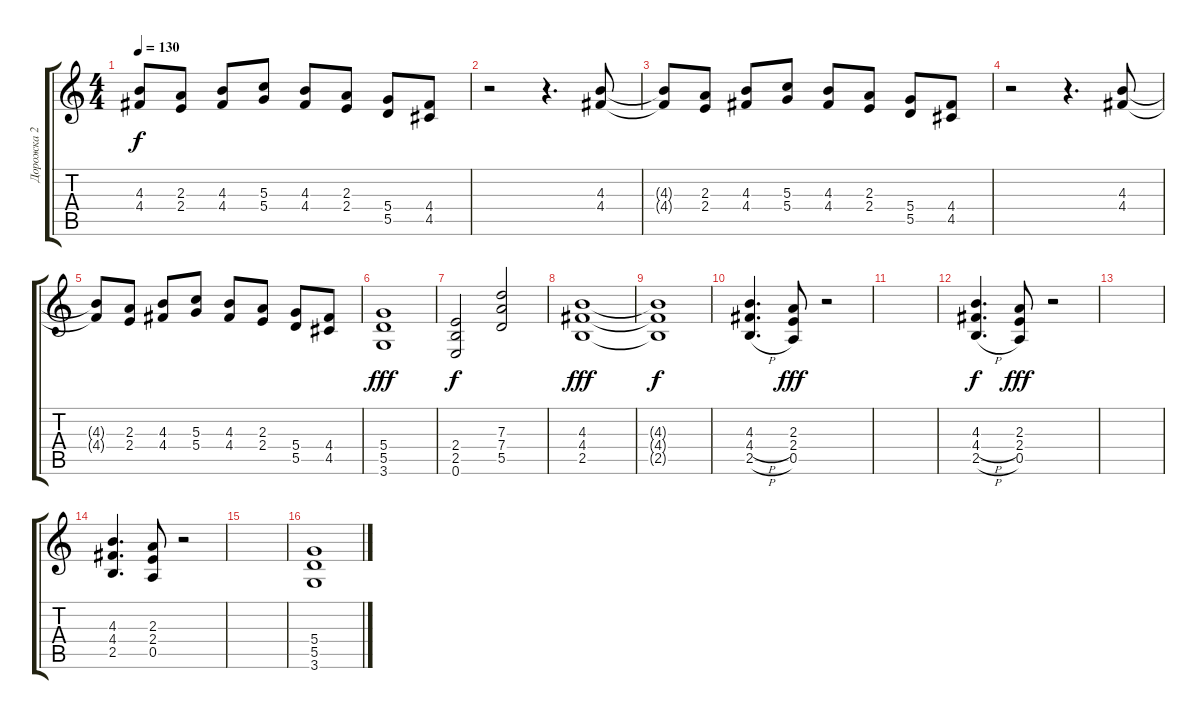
\track ("Дорожка 2" "Дорожка 2") {instrument distortionguitar}
\staff {score tabs}
\tuning (E4 B3 G3 D3 A2 E2) {hide}
\ts (4 4)
\tempo 130
\clef g2
\ks c
(4.3{t} 4.4{t}).8{dy f} (2.3 2.4).8 (4.3 4.4).8 (5.3 5.4).8 (4.3 4.4).8 (2.3 2.4).8 (5.4 5.5).8 (4.4 4.5).8 |
r.2 r.4{d} (4.3 4.4).8 |
(4.3{t} 4.4{t}).8 (2.3 2.4).8 (4.3 4.4).8 (5.3 5.4).8 (4.3 4.4).8 (2.3 2.4).8 (5.4 5.5).8 (4.4 4.5).8 |
r.2 r.4{d} (4.3 4.4).8 |
(4.3{t} 4.4{t}).8 (2.3 2.4).8 (4.3 4.4).8 (5.3 5.4).8 (4.3 4.4).8 (2.3 2.4).8 (5.4 5.5).8 (4.4 4.5).8 |
(5.4 5.5 3.6).1{dy fff} |
(2.4 2.5 0.6).2{dy f} (7.3 7.4 5.5).2 |
(4.3 4.4 2.5).1{dy fff} |
(4.3{t} 4.4{t} 2.5{t}).1{dy f} |
(4.3 4.4{h} 2.5{h}).4{d} (2.3 2.4 0.5).8{dy fff} r.2 |
|
(4.3 4.4{h} 2.5{h}).4{d dy f} (2.3 2.4 0.5).8{dy fff} r.2 |
|
(4.3 4.4 2.5).4{d} (2.3 2.4 0.5).8 r.2 |
|
(5.4 5.5 3.6).1
